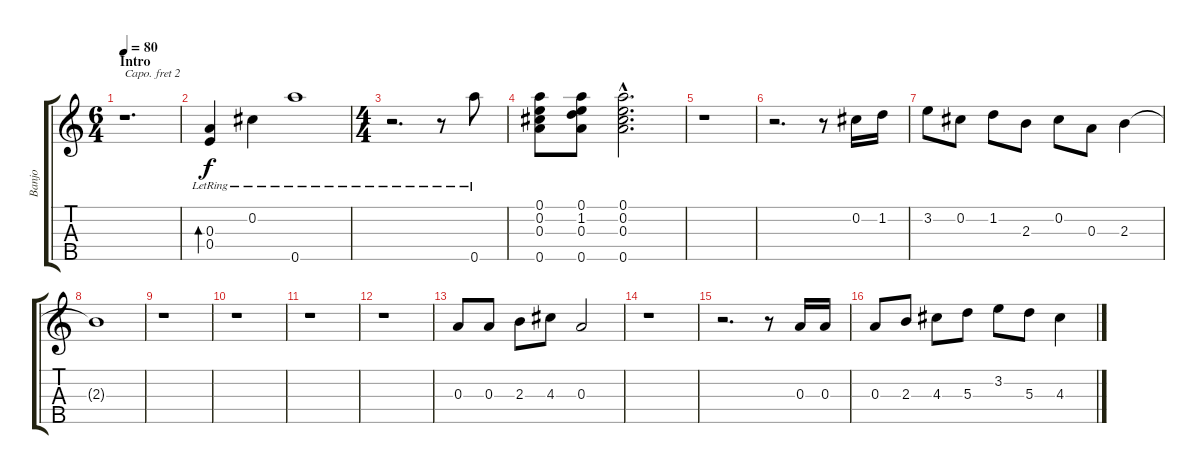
\track ("Banjo " "Banjo ") {instrument banjo}
\staff {score tabs}
\capo 2
\tuning (D4 B3 G3 D3 G4) {hide}
\displaytranspose 12
\ts (6 4)
\section ("" "Intro")
\tempo 80
\clef g2
\ks c
r.1{d dy f instrument banjo} |
(0.3{lr} 0.4{lr}).4{bd 240} 0.2{lr}.4 0.5{lr}.1 |
\ts (4 4)
r.2{d} r.8 0.5{lr}.8 |
(0.1 0.2 0.3 0.5).8 (0.1 1.2 0.3 0.5).8 (0.1{hac} 0.2{hac} 0.3{hac} 0.5{hac}).2{d} |
r.1 |
r.2{d} r.8 0.2.16 1.2.16 |
3.2.8 0.2.8 1.2.8 2.3.8 0.2.8 0.3.8 2.3.4 |
2.3{t}.1 |
r.1 |
r.1 |
r.1 |
r.1 |
0.3.8 0.3.8 2.3.8 4.3.8 0.3.2 |
r.1 |
r.2{d} r.8 0.3.16 0.3.16 |
0.3.8 2.3.8 4.3.8 5.3.8 3.2.8 5.3.8 4.3.4
